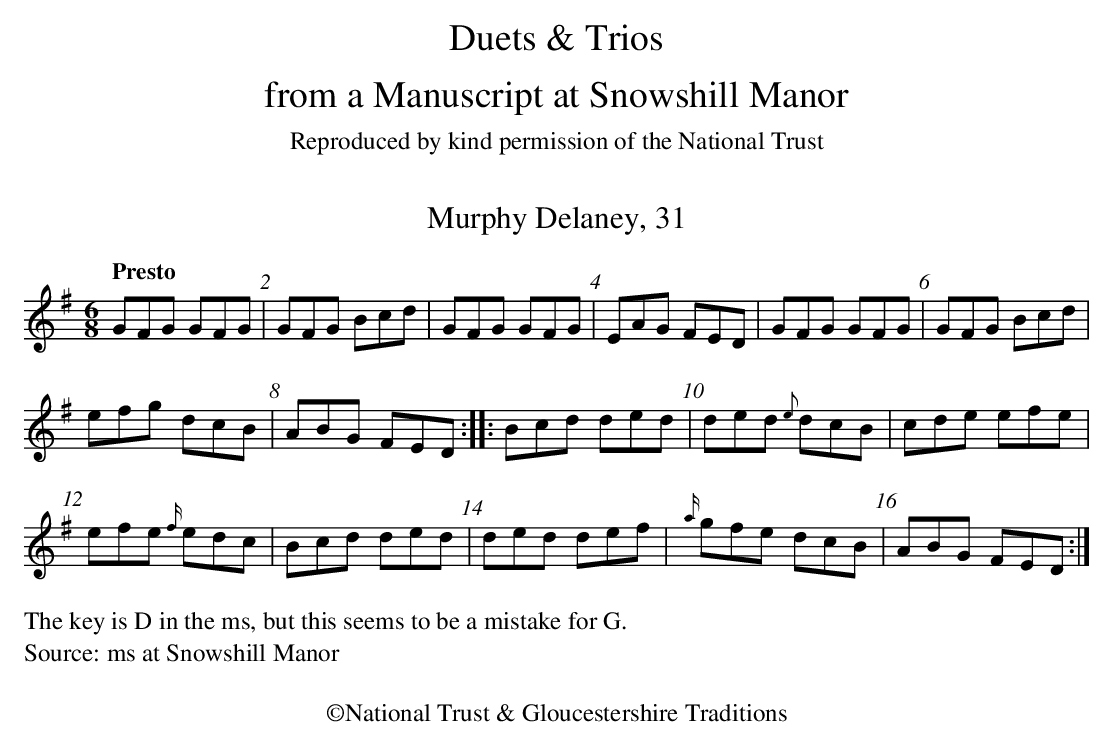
X:1
T:Murphy Delaney, 31
M:6/8
L:1/8
Q:"Presto"
K:G
GFG GFG|GFG Bcd|GFG GFG|EAG FED|\
GFG GFG|GFG Bcd|
efg dcB|ABG FED:|\
|:Bcd ded|ded {e}dcB|cde efe|
efe {f/}edc|\
Bcd ded|ded def|{a/}gfe dcB|ABG FED:|
